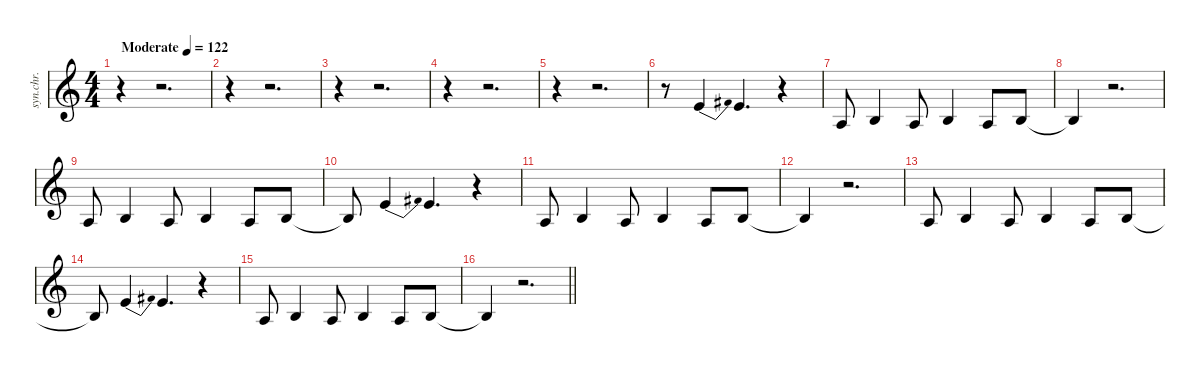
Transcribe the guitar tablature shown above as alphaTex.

\defaultSystemsLayout 4
\hideDynamics
\bracketExtendMode nobrackets
\otherSystemsTrackNameOrientation horizontal
\track ("Voice 1" "syn.chr.") {instrument synthvoice}
\staff {score}
\tuning (Db4 Ab3 E3 B2 Gb2 B1)
\ts (4 4)
\beaming (8 2 2 2 2)
\tempo (122 "Moderate")
\clef g2
\ks c
r.4{dy f instrument synthvoice beam Down} r.2{d beam Down} |
r.4{beam Down} r.2{d beam Down} |
r.4{beam Down} r.2{d beam Down} |
r.4{beam Down} r.2{d beam Down} |
r.4{beam Down} r.2{d beam Down} |
r.8{beam Down} 3.1{be (bend 0 0 15 4)}.4{beam Up} 3.1.4{d beam Up} r.4{beam Up} |
1.2.8{beam Up} 3.2.4{beam Up} 1.2.8{beam Up} 3.2.4{beam Up} 1.2.8{beam Up} 3.2.8{beam Up} |
3.2{t}.4{beam Up} r.2{d beam Up} |
1.2.8{beam Up} 3.2.4{beam Up} 1.2.8{beam Up} 3.2.4{beam Up} 1.2.8{beam Up} 3.2.8{beam Up} |
3.2{t}.8{beam Up} 3.1{be (bend 0 0 15 4)}.4{beam Up} 3.1.4{d beam Up} r.4{beam Up} |
1.2.8{beam Up} 3.2.4{beam Up} 1.2.8{beam Up} 3.2.4{beam Up} 1.2.8{beam Up} 3.2.8{beam Up} |
3.2{t}.4{beam Up} r.2{d beam Up} |
1.2.8{beam Up} 3.2.4{beam Up} 1.2.8{beam Up} 3.2.4{beam Up} 1.2.8{beam Up} 3.2.8{beam Up} |
3.2{t}.8{beam Up} 3.1{be (bend 0 0 15 4)}.4{beam Up} 3.1.4{d beam Up} r.4{beam Up} |
1.2.8{beam Up} 3.2.4{beam Up} 1.2.8{beam Up} 3.2.4{beam Up} 1.2.8{beam Up} 3.2.8{beam Up} |
\barLineRight lightlight
3.2{t}.4{beam Up} r.2{d beam Up}
